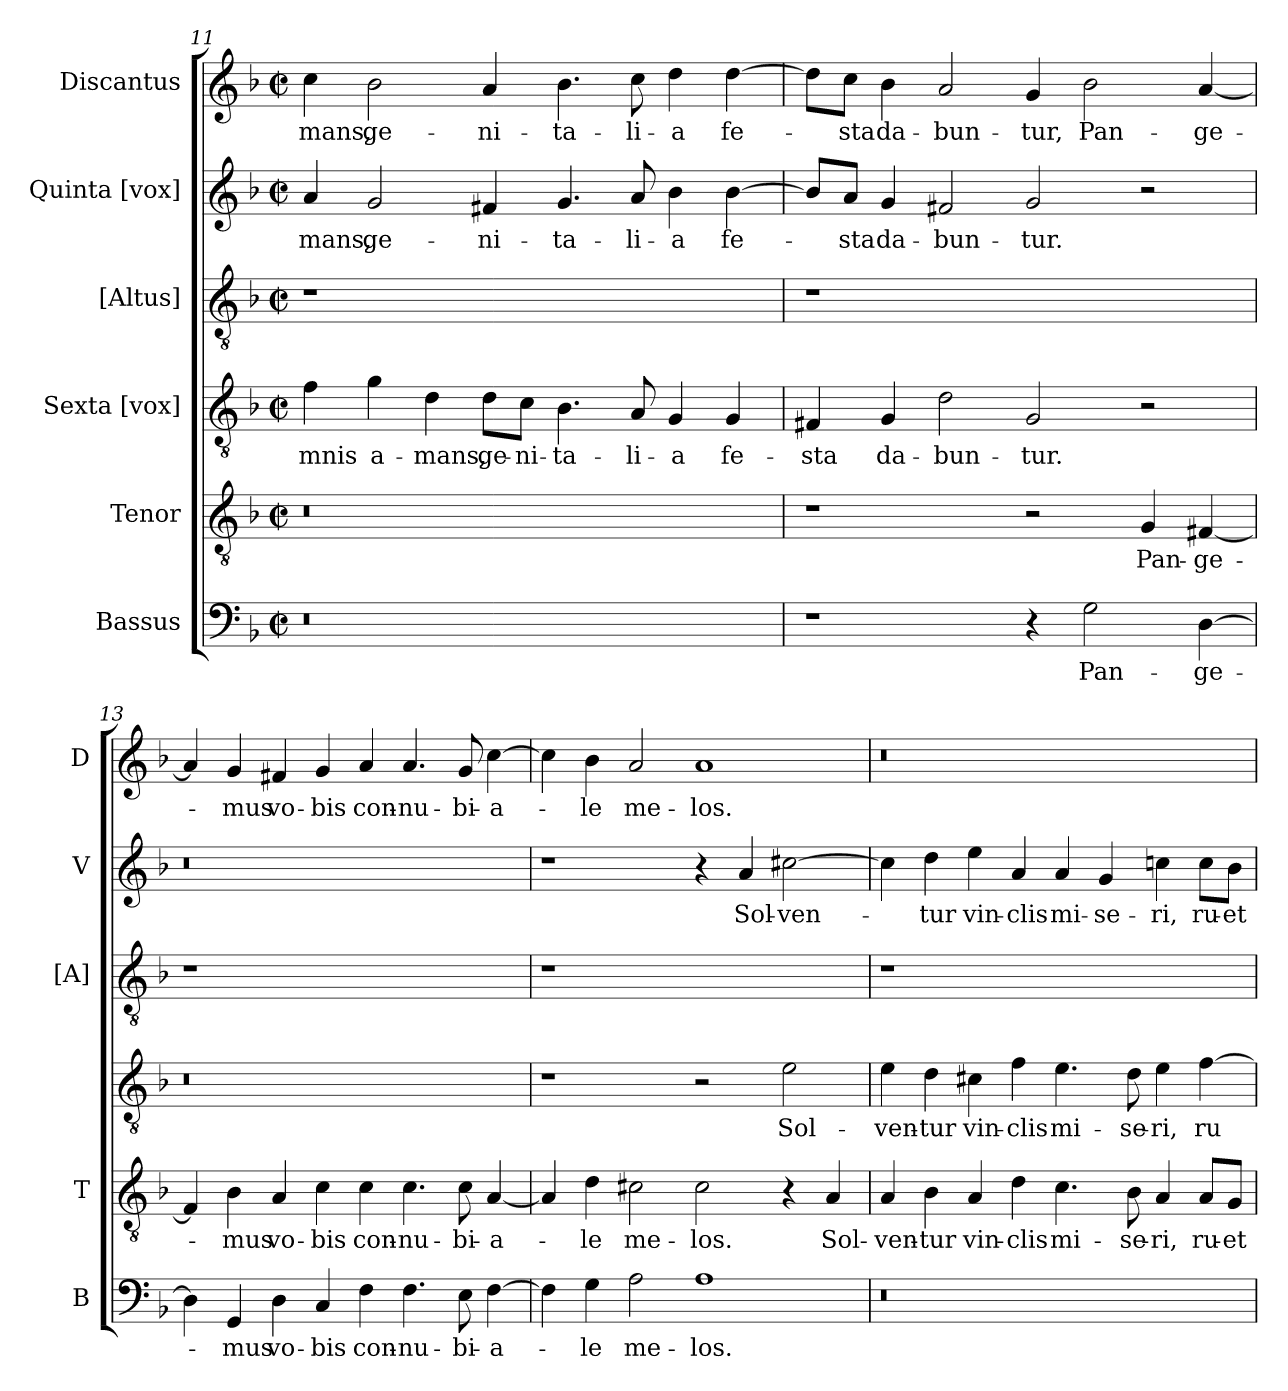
**kern	**text	**kern	**text	**kern	**text	**kern	**kern	**text	**kern	**text
*part6	*part6	*part5	*part5	*part4	*part4	*part3	*part2	*part2	*part1	*part1
*staff6	*staff6	*staff5	*staff5	*staff4	*staff4	*staff3	*staff2	*staff2	*staff1	*staff1
*I"Bassus	*	*I"Tenor	*	*I"Sexta [vox]	*	*I"[Altus]	*I"Quinta [vox]	*	*I"Discantus	*
*I'B	*	*I'T	*	*	*	*I'[A]	*I'V	*	*I'D	*
*clefF4	*	*clefGv2	*	*clefGv2	*	*clefGv2	*clefG2	*	*clefG2	*
*k[b-]	*	*k[b-]	*	*k[b-]	*	*k[b-]	*k[b-]	*	*k[b-]	*
*d:	*	*d:	*	*d:	*	*d:	*d:	*	*d:	*
*M2/2	*	*M2/2	*	*M2/2	*	*M2/2	*M2/2	*	*M2/2	*
*met(c|)	*	*met(c|)	*	*met(c|)	*	*met(c|)	*met(c|)	*	*met(c|)	*
=11	=11	=11	=11	=11	=11	=11	=11	=11	=11	=11
0r	.	0r	.	4f\	-mnis	1r	4a/	-mans,	4cc\	-mans,
.	.	.	.	4g\	a-	.	2g/	ge-	2b-\	ge-
.	.	.	.	4d\	-mans,	.	.	.	.	.
.	.	.	.	8d\L	ge-	.	4f#X/	-ni-	4a/	-ni-
.	.	.	.	8c\J	-ni-	.	.	.	.	.
.	.	.	.	4.B-\	-ta-	1ryy	4.g/	-ta-	4.b-\	-ta-
.	.	.	.	8A/	-li-	.	8a/	-li-	8cc\	-li-
.	.	.	.	4G/	-a	.	4b-\	-a	4dd\	-a
.	.	.	.	4G/	fe-	.	[4b-\	fe-	[4dd\	fe-
=12	=12	=12	=12	=12	=12	=12	=12	=12	=12	=12
1r	.	1r	.	4F#X/	-sta	1r	8b-/L]	.	8dd\L]	.
.	.	.	.	.	.	.	8a/J	-sta	8cc\J	-sta
.	.	.	.	4G/	da-	.	4g/	da-	4b-\	da-
.	.	.	.	2d\	-bun-	.	2f#X/	-bun-	2a/	-bun-
4r	.	2r	.	2G/	-tur.	1ryy	2g/	-tur.	4g/	-tur,
2G\	Pan-	.	.	.	.	.	.	.	2b-\	Pan-
.	.	4G/	Pan-	2r	.	.	2r	.	.	.
[4D\	-ge-	[4F#X/	-ge-	.	.	.	.	.	[4a/	-ge-
!!LO:PB:g=z
=13	=13	=13	=13	=13	=13	=13	=13	=13	=13	=13
4D\]	.	4F#/]	.	0r	.	1r	0r	.	4a/]	.
4GG/	-mus	4B-\	-mus	.	.	.	.	.	4g/	-mus
4D\	vo-	4A/	vo-	.	.	.	.	.	4f#X/	vo-
4C/	-bis	4c\	-bis	.	.	.	.	.	4g/	-bis
4F\	con-	4c\	con-	.	.	1ryy	.	.	4a/	con-
4.F\	-nu-	4.c\	-nu-	.	.	.	.	.	4.a/	-nu-
8E\	-bi-	8c\	-bi-	.	.	.	.	.	8g/	-bi-
[4F\	-a-	[4A/	-a-	.	.	.	.	.	[4cc\	-a-
=14	=14	=14	=14	=14	=14	=14	=14	=14	=14	=14
4F\]	.	4A/]	.	1r	.	1r	1r	.	4cc\]	.
4G\	-le	4d\	-le	.	.	.	.	.	4b-\	-le
2A\	me-	2c#X\	me-	.	.	.	.	.	2a/	me-
1A	-los.	2c#\	-los.	2r	.	1ryy	4r	.	1a	-los.
.	.	.	.	.	.	.	4a/	Sol-	.	.
.	.	4r	.	2e\	Sol-	.	[2cc#X\	-ven-	.	.
.	.	4A/	Sol-	.	.	.	.	.	.	.
=15	=15	=15	=15	=15	=15	=15	=15	=15	=15	=15
0r	.	4A/	-ven-	4e\	-ven-	1r	4cc#\]	.	0r	.
.	.	4B-\	-tur	4d\	-tur	.	4dd\	-tur	.	.
.	.	4A/	vin-	4c#X\	vin-	.	4ee\	vin-	.	.
.	.	4d\	-clis	4f\	-clis	.	4a/	-clis	.	.
.	.	4.c\	mi-	4.e\	mi-	1ryy	4a/	mi-	.	.
.	.	.	.	.	.	.	4g/	-se-	.	.
.	.	8B-\	-se-	8d\	-se-	.	.	.	.	.
.	.	4A/	-ri,	4e\	-ri,	.	4ccn\	-ri,	.	.
.	.	8A/L	ru-	[4f\	ru-	.	8cc\L	ru-	.	.
.	.	8G/J	-et	.	.	.	8b-\J	-et	.	.
=	=	=	=	=	=	=	=	=	=	=
*-	*-	*-	*-	*-	*-	*-	*-	*-	*-	*-
